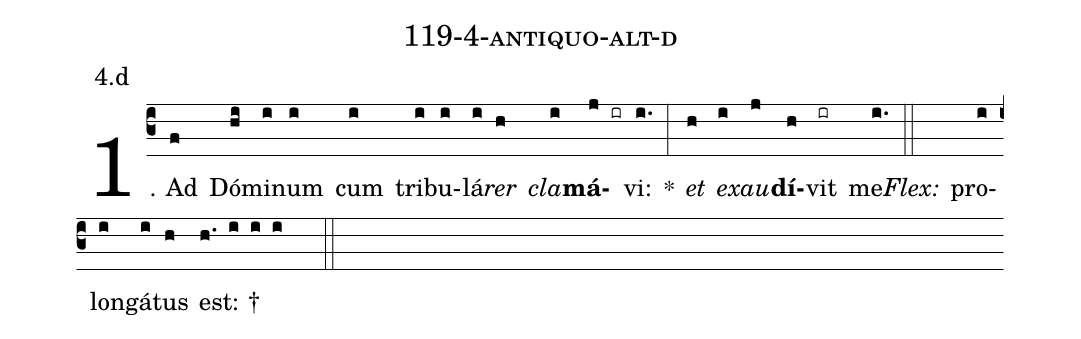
name: 119-4-antiquo-alt-d;
annotation: 4.d;
%%
(c3)1. Ad(f) Dó(hi)mi(i)num(i) cum(i) tri(i)bu(i)lá(i)<i>rer</i>(h) <i>cla</i>(i)<b>má</b>(j ir)vi:(i.) *(:) <i>et</i>(h) <i>ex</i>(i)<i>au</i>(j)<b>dí</b>(h)vit(ir) me.(i.) (::)
<i>Flex:</i>()  pro(i)lon(i)gá(i)tus(h) est: †(h. i i i  ::)
